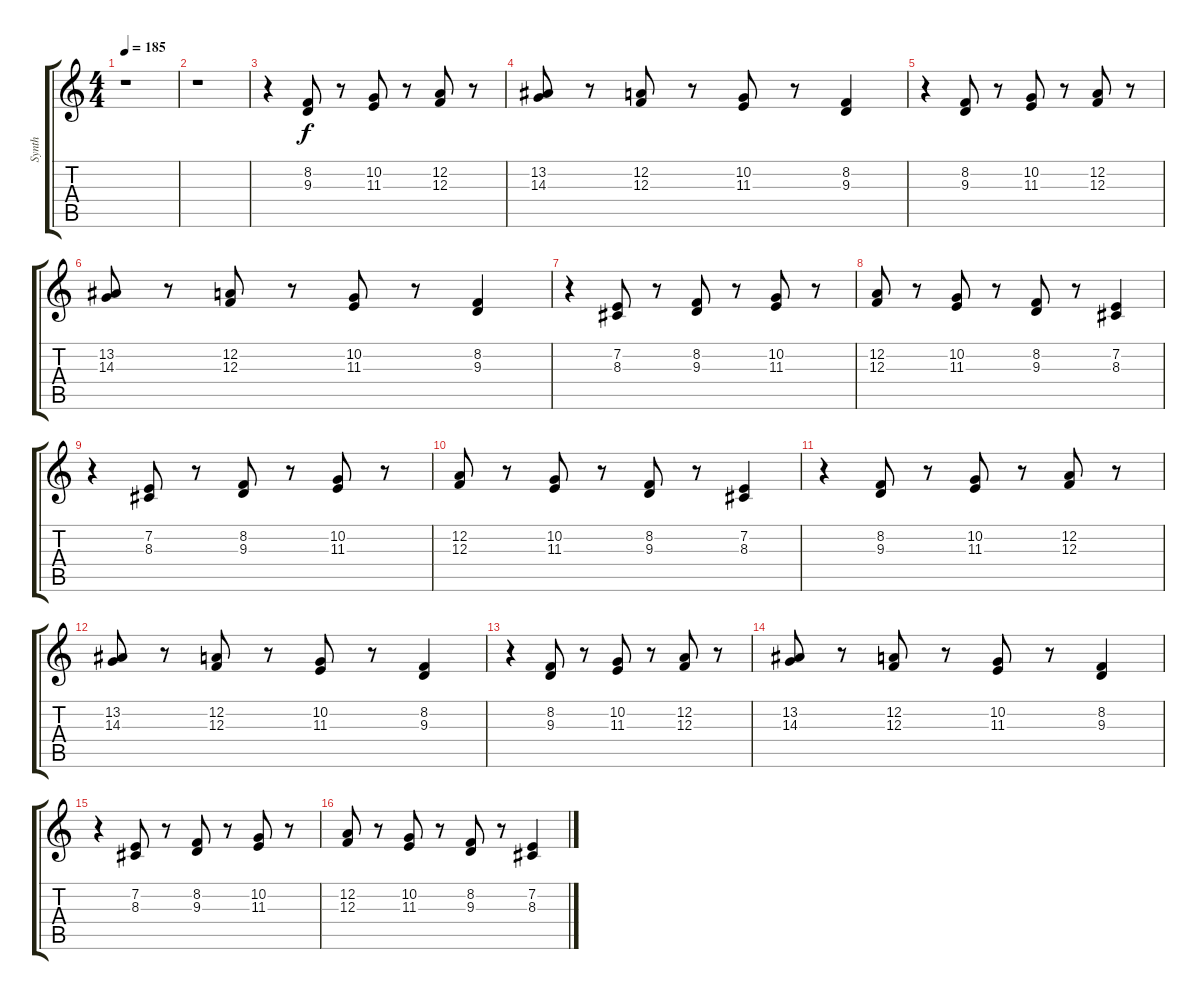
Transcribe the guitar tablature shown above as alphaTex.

\track ("Synth" "Synth") {instrument churchorgan}
\staff {score tabs}
\tuning (D4 A3 F3 C3 G2 D2) {hide}
\ts (4 4)
\tempo 185
\clef g2
\ks c
r.1{dy f} |
r.1 |
r.4 (8.2 9.3).8 r.8 (10.2 11.3).8 r.8 (12.2 12.3).8 r.8 |
(13.2 14.3).8 r.8 (12.2 12.3).8 r.8 (10.2 11.3).8 r.8 (8.2 9.3).4 |
r.4 (8.2 9.3).8 r.8 (10.2 11.3).8 r.8 (12.2 12.3).8 r.8 |
(13.2 14.3).8 r.8 (12.2 12.3).8 r.8 (10.2 11.3).8 r.8 (8.2 9.3).4 |
r.4 (7.2 8.3).8 r.8 (8.2 9.3).8 r.8 (10.2 11.3).8 r.8 |
(12.2 12.3).8 r.8 (10.2 11.3).8 r.8 (8.2 9.3).8 r.8 (7.2 8.3).4 |
r.4 (7.2 8.3).8 r.8 (8.2 9.3).8 r.8 (10.2 11.3).8 r.8 |
(12.2 12.3).8 r.8 (10.2 11.3).8 r.8 (8.2 9.3).8 r.8 (7.2 8.3).4 |
r.4 (8.2 9.3).8 r.8 (10.2 11.3).8 r.8 (12.2 12.3).8 r.8 |
(13.2 14.3).8 r.8 (12.2 12.3).8 r.8 (10.2 11.3).8 r.8 (8.2 9.3).4 |
r.4 (8.2 9.3).8 r.8 (10.2 11.3).8 r.8 (12.2 12.3).8 r.8 |
(13.2 14.3).8 r.8 (12.2 12.3).8 r.8 (10.2 11.3).8 r.8 (8.2 9.3).4 |
r.4 (7.2 8.3).8 r.8 (8.2 9.3).8 r.8 (10.2 11.3).8 r.8 |
(12.2 12.3).8 r.8 (10.2 11.3).8 r.8 (8.2 9.3).8 r.8 (7.2 8.3).4
